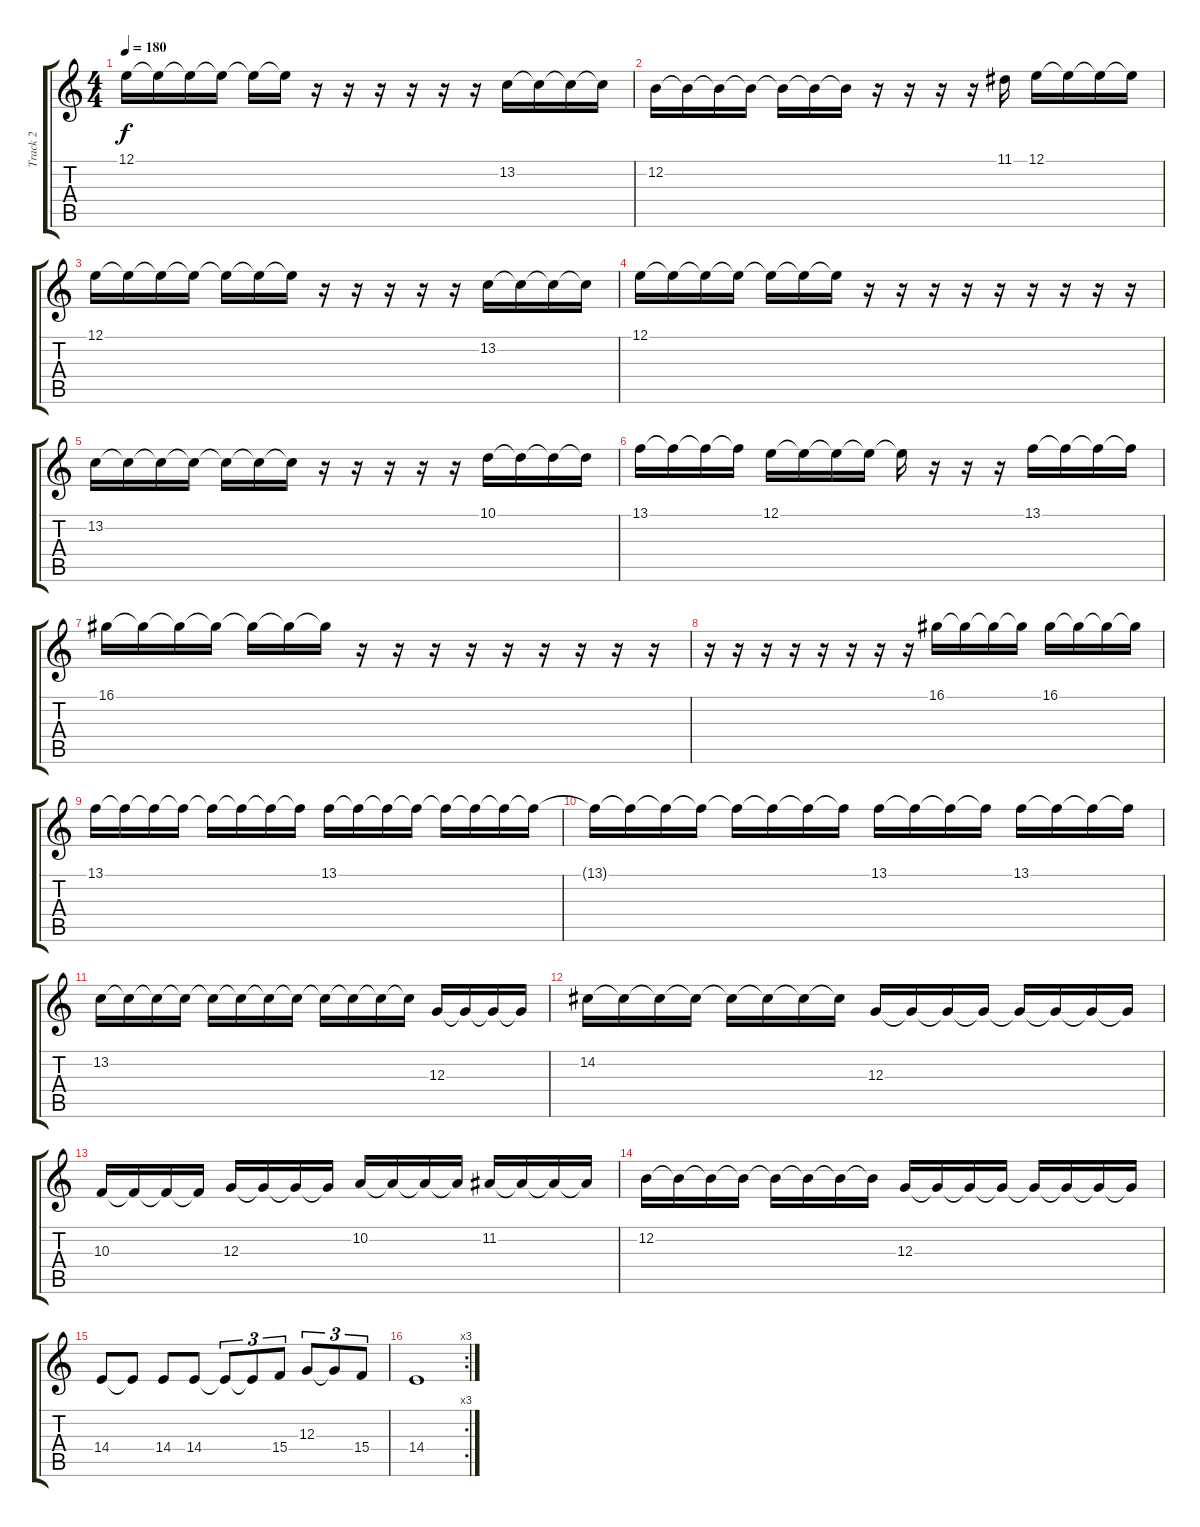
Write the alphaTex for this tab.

\track ("Track 2" "Track 2") {instrument lead5charang}
\staff {score tabs}
\tuning (E4 B3 G3 D3 A2 E2) {hide}
\ts (4 4)
\tempo 180
\clef g2
\ks c
12.1.16{dy f} 12.1{t}.16 12.1{t}.16 12.1{t}.16 12.1{t}.16 12.1{t}.16 r.16 r.16 r.16 r.16 r.16 r.16 13.2.16 13.2{t}.16 13.2{t}.16 13.2{t}.16 |
12.2.16 12.2{t}.16 12.2{t}.16 12.2{t}.16 12.2{t}.16 12.2{t}.16 12.2{t}.16 r.16 r.16 r.16 r.16 11.1.16 12.1.16 12.1{t}.16 12.1{t}.16 12.1{t}.16 |
12.1.16 12.1{t}.16 12.1{t}.16 12.1{t}.16 12.1{t}.16 12.1{t}.16 12.1{t}.16 r.16 r.16 r.16 r.16 r.16 13.2.16 13.2{t}.16 13.2{t}.16 13.2{t}.16 |
12.1.16 12.1{t}.16 12.1{t}.16 12.1{t}.16 12.1{t}.16 12.1{t}.16 12.1{t}.16 r.16 r.16 r.16 r.16 r.16 r.16 r.16 r.16 r.16 |
13.2.16 13.2{t}.16 13.2{t}.16 13.2{t}.16 13.2{t}.16 13.2{t}.16 13.2{t}.16 r.16 r.16 r.16 r.16 r.16 10.1.16 10.1{t}.16 10.1{t}.16 10.1{t}.16 |
13.1.16 13.1{t}.16 13.1{t}.16 13.1{t}.16 12.1.16 12.1{t}.16 12.1{t}.16 12.1{t}.16 12.1{t}.16 r.16 r.16 r.16 13.1.16 13.1{t}.16 13.1{t}.16 13.1{t}.16 |
16.1.16 16.1{t}.16 16.1{t}.16 16.1{t}.16 16.1{t}.16 16.1{t}.16 16.1{t}.16 r.16 r.16 r.16 r.16 r.16 r.16 r.16 r.16 r.16 |
r.16 r.16 r.16 r.16 r.16 r.16 r.16 r.16 16.1.16 16.1{t}.16 16.1{t}.16 16.1{t}.16 16.1.16 16.1{t}.16 16.1{t}.16 16.1{t}.16 |
13.1.16 13.1{t}.16 13.1{t}.16 13.1{t}.16 13.1{t}.16 13.1{t}.16 13.1{t}.16 13.1{t}.16 13.1.16 13.1{t}.16 13.1{t}.16 13.1{t}.16 13.1{t}.16 13.1{t}.16 13.1{t}.16 13.1{t}.16 |
13.1{t}.16 13.1{t}.16 13.1{t}.16 13.1{t}.16 13.1{t}.16 13.1{t}.16 13.1{t}.16 13.1{t}.16 13.1.16 13.1{t}.16 13.1{t}.16 13.1{t}.16 13.1.16 13.1{t}.16 13.1{t}.16 13.1{t}.16 |
13.2.16 13.2{t}.16 13.2{t}.16 13.2{t}.16 13.2{t}.16 13.2{t}.16 13.2{t}.16 13.2{t}.16 13.2{t}.16 13.2{t}.16 13.2{t}.16 13.2{t}.16 12.3.16 12.3{t}.16 12.3{t}.16 12.3{t}.16 |
14.2.16 14.2{t}.16 14.2{t}.16 14.2{t}.16 14.2{t}.16 14.2{t}.16 14.2{t}.16 14.2{t}.16 12.3.16 12.3{t}.16 12.3{t}.16 12.3{t}.16 12.3{t}.16 12.3{t}.16 12.3{t}.16 12.3{t}.16 |
10.3.16 10.3{t}.16 10.3{t}.16 10.3{t}.16 12.3.16 12.3{t}.16 12.3{t}.16 12.3{t}.16 10.2.16 10.2{t}.16 10.2{t}.16 10.2{t}.16 11.2.16 11.2{t}.16 11.2{t}.16 11.2{t}.16 |
12.2.16 12.2{t}.16 12.2{t}.16 12.2{t}.16 12.2{t}.16 12.2{t}.16 12.2{t}.16 12.2{t}.16 12.3.16 12.3{t}.16 12.3{t}.16 12.3{t}.16 12.3{t}.16 12.3{t}.16 12.3{t}.16 12.3{t}.16 |
14.4.8 14.4{t}.8 14.4.8 14.4.8 14.4{t}.8{tu (3 2)} 14.4{t}.8{tu (3 2)} 15.4.8{tu (3 2)} 12.3.8{tu (3 2)} 12.3{t}.8{tu (3 2)} 15.4.8{tu (3 2)} |
\rc 3
14.4.1
